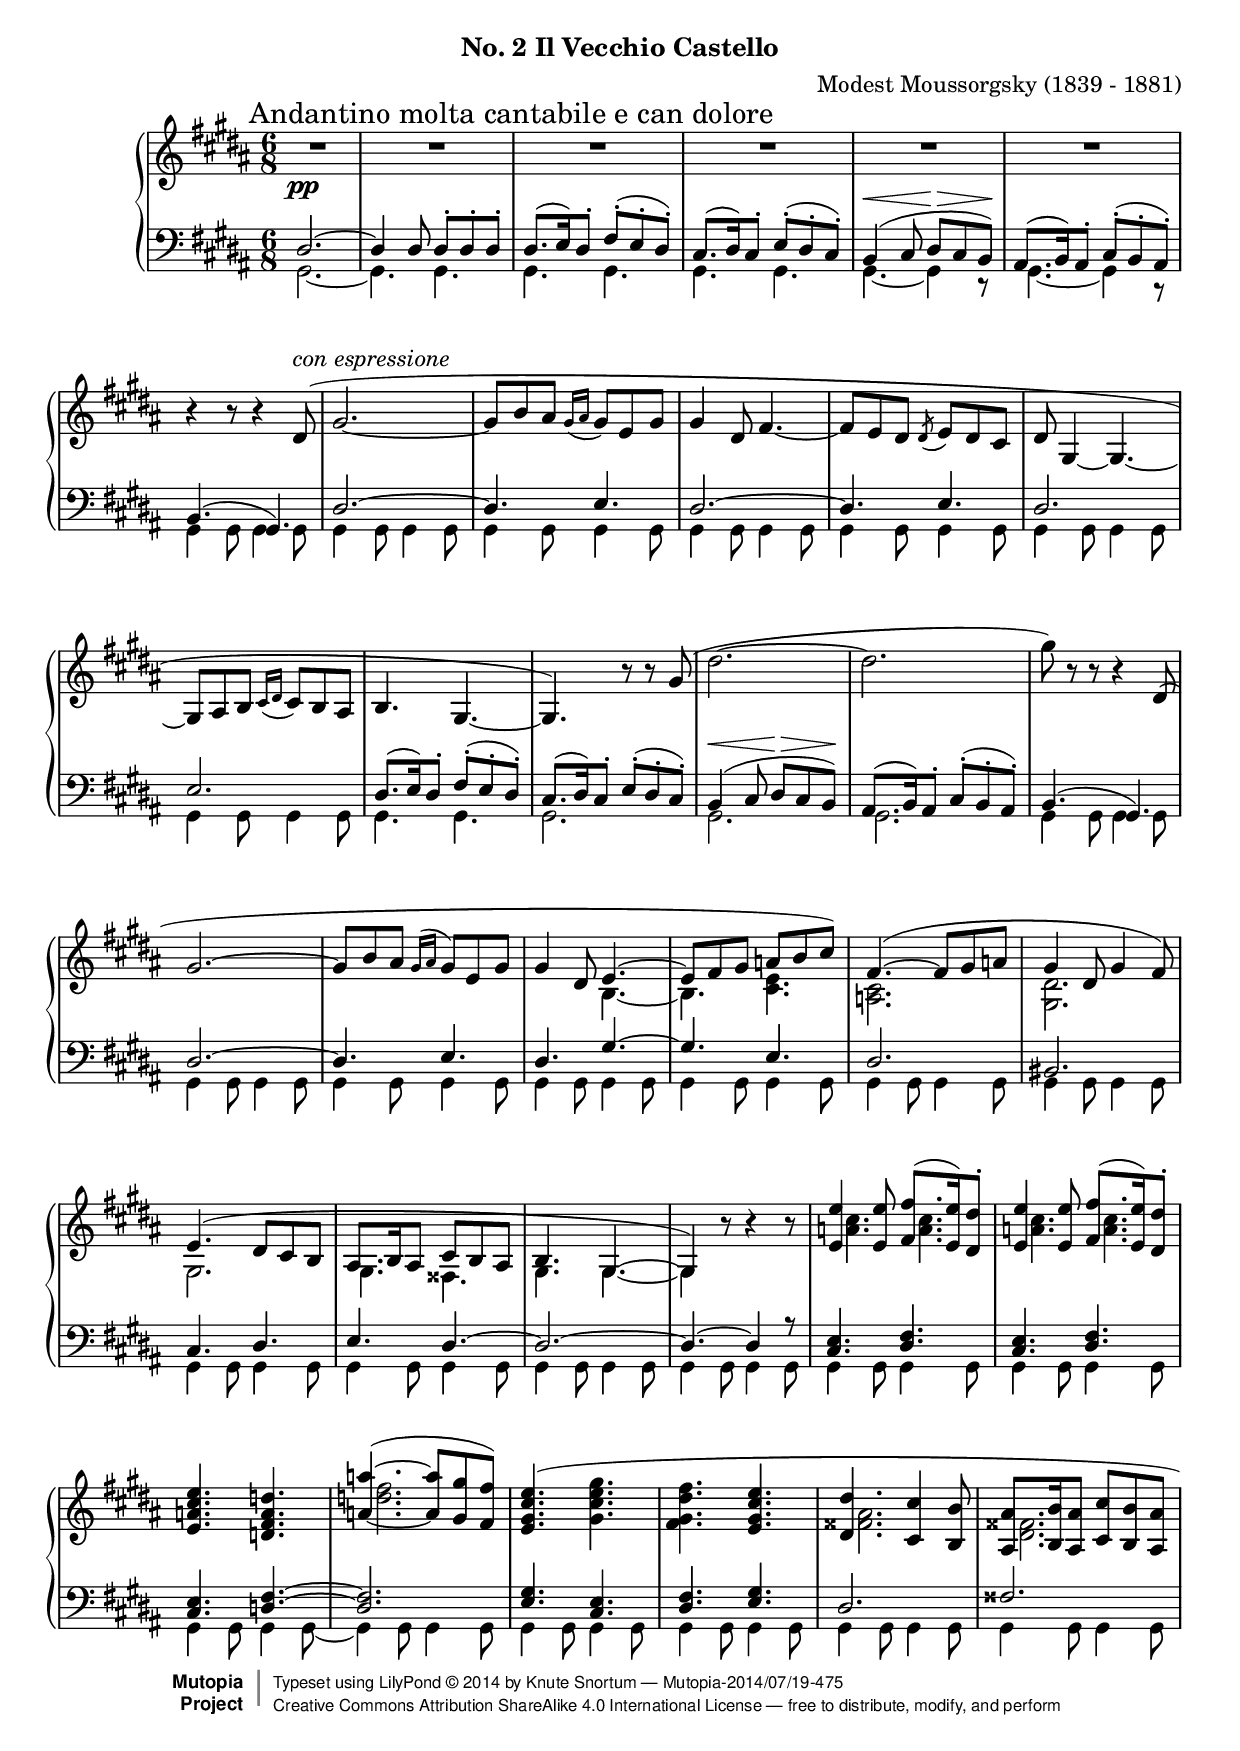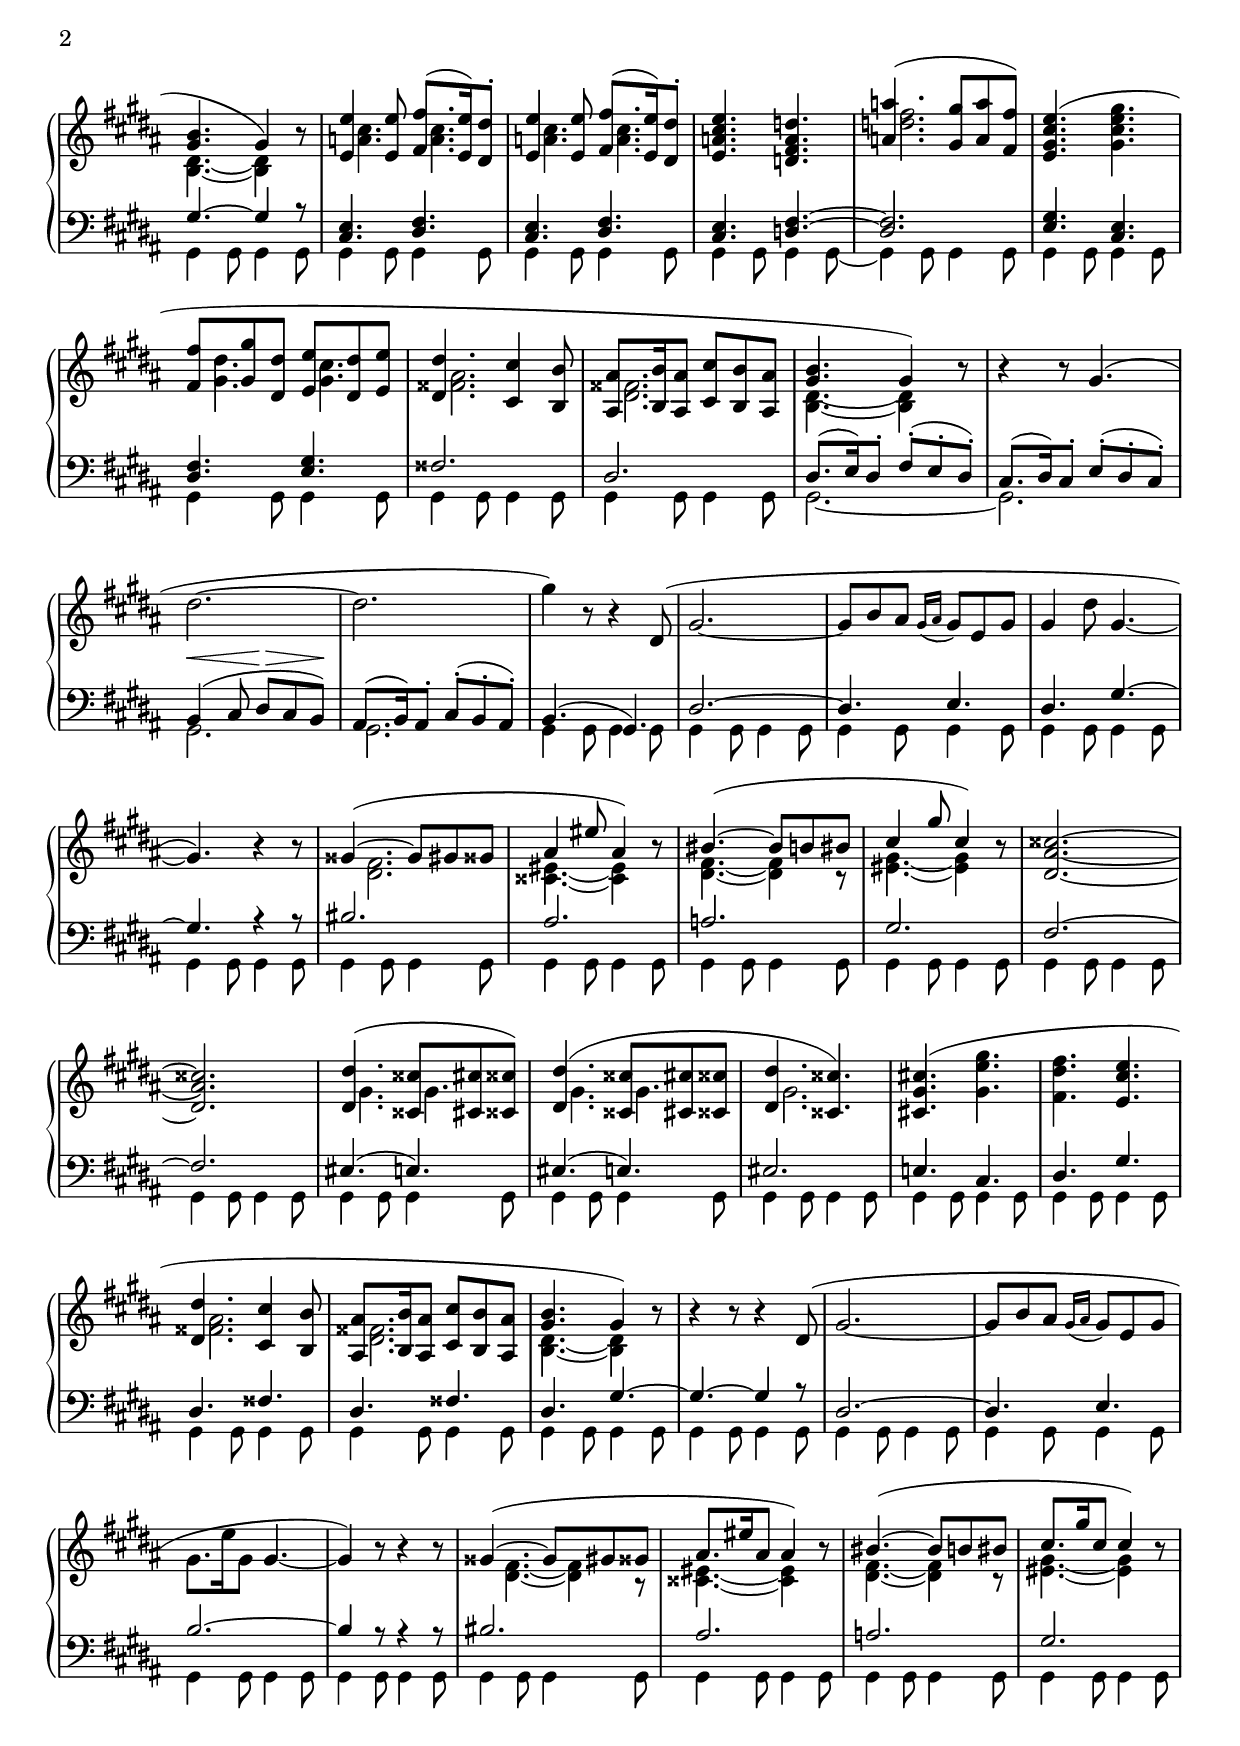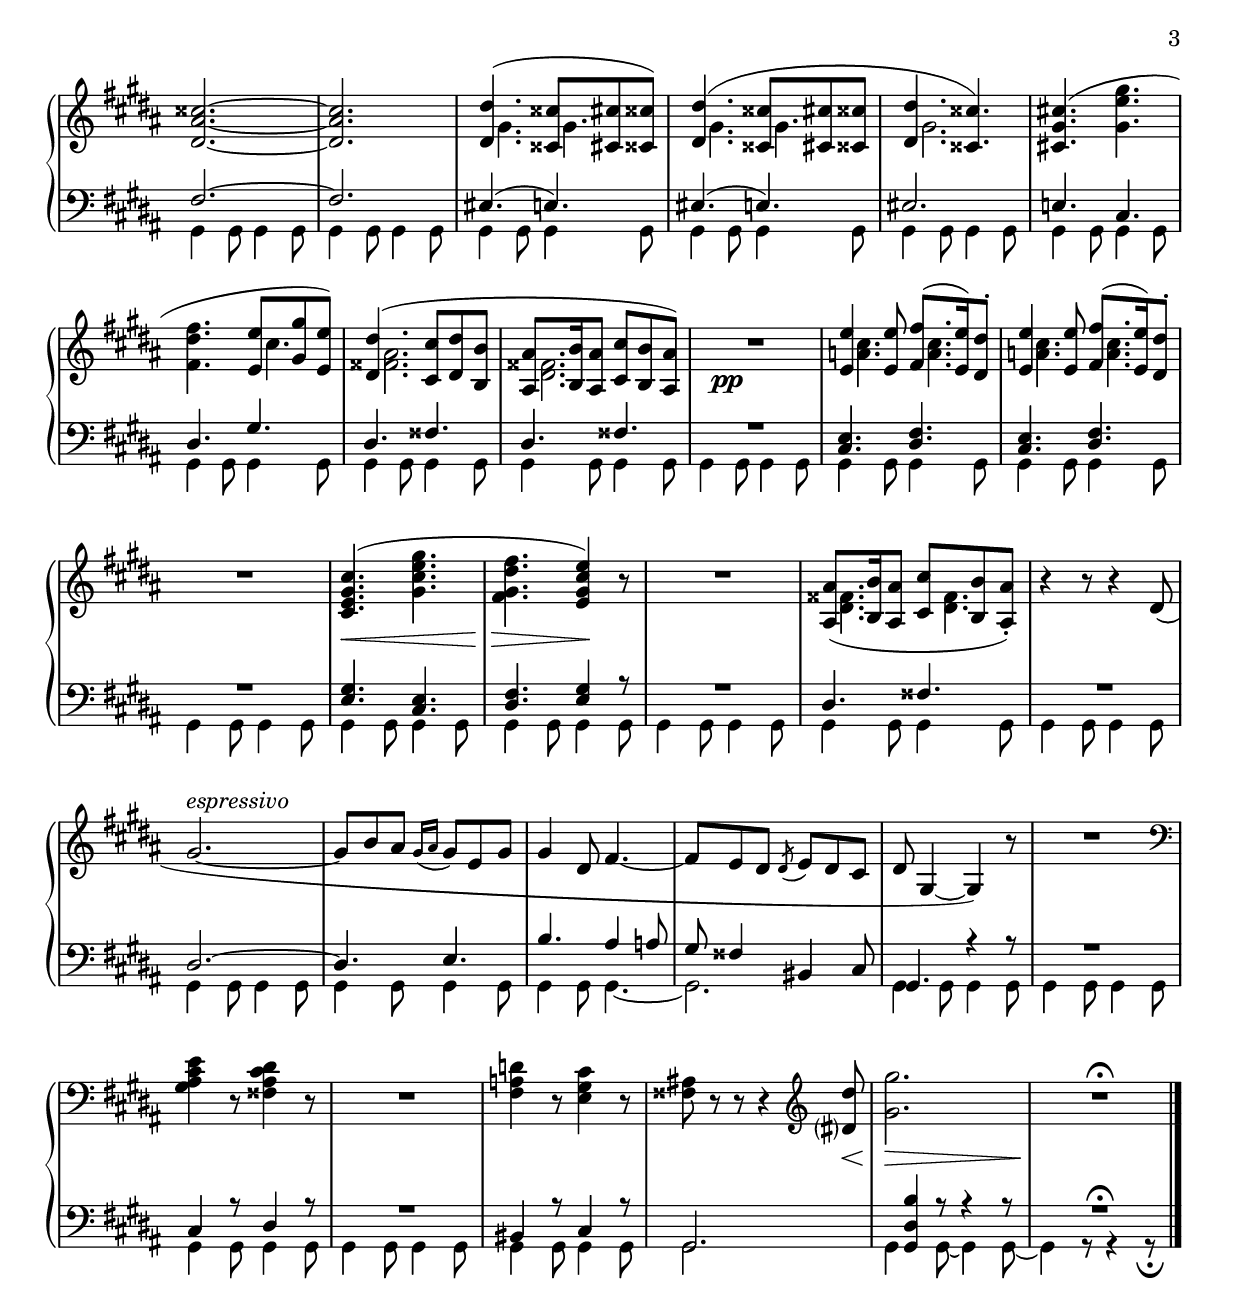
\version "2.18.2"
\language "english"

\header {
  %title        = "No. 2 Il Vecchio Castello"
  composer     = "Modest Moussorgsky (1839 - 1881)"
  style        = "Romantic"
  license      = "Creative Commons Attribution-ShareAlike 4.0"
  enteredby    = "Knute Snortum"
  date         = "1874"
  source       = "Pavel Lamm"

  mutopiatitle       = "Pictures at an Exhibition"
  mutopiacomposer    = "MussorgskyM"
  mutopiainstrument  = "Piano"
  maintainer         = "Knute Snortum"
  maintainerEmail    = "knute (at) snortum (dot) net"
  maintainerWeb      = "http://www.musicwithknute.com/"

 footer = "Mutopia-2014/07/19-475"
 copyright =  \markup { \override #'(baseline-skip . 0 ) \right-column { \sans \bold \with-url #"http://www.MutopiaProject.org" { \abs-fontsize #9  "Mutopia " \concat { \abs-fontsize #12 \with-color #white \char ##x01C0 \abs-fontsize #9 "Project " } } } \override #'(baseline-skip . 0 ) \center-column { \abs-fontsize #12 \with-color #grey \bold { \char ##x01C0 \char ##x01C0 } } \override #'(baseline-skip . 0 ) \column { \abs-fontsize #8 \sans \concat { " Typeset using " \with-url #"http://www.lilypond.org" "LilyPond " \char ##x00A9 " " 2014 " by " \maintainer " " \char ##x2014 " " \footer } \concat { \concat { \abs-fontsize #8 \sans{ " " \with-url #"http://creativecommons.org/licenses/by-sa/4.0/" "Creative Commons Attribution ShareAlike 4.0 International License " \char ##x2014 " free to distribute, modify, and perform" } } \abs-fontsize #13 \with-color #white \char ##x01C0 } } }
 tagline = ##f
}

andantino = {
  \once
  \override Score.RehearsalMark.self-alignment-X = #LEFT
  \mark "Andantino molta cantabile e can dolore" 
}

conEspress = \markup { \italic "con espressione" }
espress = \markup { \italic "espressivo" }

forceShiftOn = \override NoteColumn.force-hshift = #1.4
forceShiftOff = \override NoteColumn.force-hshift = #0

highVoice = \relative c' {
  \andantino
  \oneVoice
  | R2. \pp
  | R2. * 5
  | r4 r8 r4 \slurUp ds8 ^ \conEspress (
  
  \barNumberCheck #8
  
  | gs2. ~
  | gs8 b as \appoggiatura { gs16 as } gs8 e gs
  | gs4 ds8 fs4. ~
  | fs8 e ds \acciaccatura { ds8 } e ds cs
  | ds8 gs,4 ~ gs4. ~
  | gs8 as b \appoggiatura { cs16 ds } cs8 b as 
  | b4. gs4. ~ 
  | gs4. ) r8 r gs' (
  
  \barNumberCheck #16
  
  | ds'2. ~
  | ds2.
  | gs8 ) r r r4 \voiceOne ds,8 (
  | gs2. ~
  | gs8 b as \appoggiatura { gs16 as } gs8 e gs
  | gs4 ds8 e4. ~
  | e8 fs gs a b cs )
  | fs,4. ( ~ fs8 gs a
  
  \barNumberCheck #24
  
  | gs4 ds8 gs4 fs8 )
  | e4. ( ds8 cs b
  | as8. b16 as8 cs b as
  | b4. gs4. ~
  | gs4 ) \oneVoice r8 r4 r8
  \voiceOne 
  | <e' e'>4 q8 <fs fs'>8. ( <e e'>16 ) <ds ds'>8-.
  | <e e'>4 q8 <fs fs'>8. ( <e e'>16 ) <ds ds'>8-.
  | <e a cs e>4. <d fs a d>
  
  \barNumberCheck #32
  
  | <a'_~ a'^~>4. ( q8 <gs gs'>8 <fs fs'> )
  \oneVoice 
  | <e gs cs e>4. ( <gs cs e gs>
  | <fs gs ds' fs>4. <e gs cs e>
  \voiceOne
  | <ds ds'>4. <cs cs'>4 <b b'>8
  | <as as'>8. <b b'>16 <as as'>8 <cs cs'> <b b'> <as as'>
  | <gs' b>4. gs4 ) \oneVoice r8
  \voiceOne
  | <e e'>4 q8 <fs fs'>8. ( <e e'>16 ) <ds ds'>8-.
  | <e e'>4 q8 <fs fs'>8. ( <e e'>16 ) <ds ds'>8-.
  
  \barNumberCheck #40
  
  | <e a cs e>4. <d fs a d>
  | <a' a'>4. ( <gs gs'>8 <a a'> <fs fs'> )
  \oneVoice
  | <e gs cs e>4. ( <gs cs e gs>
  \voiceOne
  | <fs fs'>8 <gs gs'> <ds ds'> <e e'> <ds ds'> <e e'>
  | <ds ds'>4. <cs cs'>4 <b b'>8
  | <as as'>8. <b b'>16 <as as'>8 <cs cs'> <b b'> <as as'>
  | <gs' b>4. gs4 ) \oneVoice r8
  | r4 r8 gs4. (
  
  \barNumberCheck #48
  
  | ds'2. ~
  | ds2.
  | gs4 ) r8 r4 ds,8 (
  | gs2. ~
  | gs8 b as \appoggiatura { gs16 as } gs8 e gs
  | gs4 ds'8 gs,4. ~
  | gs4. ) r4 r8
  \voiceOne
  | gss4. ( ~ gss8 gs gss
  
  \barNumberCheck #56
  
  | as4 es'8 as,4 ) \oneVoice r8
  \voiceOne
  | bs4. ( ~ bs8 b bs
  | cs4 gs'8 cs,4 ) \oneVoice r8
  | <ds, as' css>2. ~
  | q
  \voiceOne
  | <ds ds'>4. ( <css css'>8 <cs cs'> <css css'> )
  | <ds ds'>4. ( <css css'>8 <cs cs'> <css css'> 
  | <ds ds'>4. <css css'> )
  
  \barNumberCheck #64
  
  \oneVoice
  | <cs gs' cs>4. ( <gs' e' gs>
  | <fs ds' fs>4. <e cs' e>
  \voiceOne
  | <ds ds'>4. <cs cs'>4 <b b'>8
  | <as as'>8. <b b'>16 <as as'>8 <cs cs'> <b b'> <as as'>
  | <gs' b>4. gs4 ) \oneVoice r8
  | r4 r8 r4 ds8 (
  | gs2. ~
  | gs8 b as \appoggiatura { gs16 as } gs8 e gs
  
  \barNumberCheck #72
  
  | gs8. e'16 gs,8 gs4. ~
  | gs4 ) r8 r4 r8
  \voiceOne
  | gss4. ( ~ gss8 gs gss
  | as8. es'16 as,8 as4 ) \oneVoice r8
  \voiceOne
  | bs4. ( ~ bs8 b bs
  | cs8. gs'16 cs,8 cs4 ) \oneVoice r8
  | <ds, as' css>2. ~
  | q
  
  \barNumberCheck #80
  
  \voiceOne
  | <ds ds'>4. ( <css css'>8 <cs cs'> <css css'> )
  | <ds ds'>4. ( <css css'>8 <cs cs'> <css css'> 
  | <ds ds'>4. <css css'> )
  \oneVoice
  | <cs gs' cs>4. ( <gs' e' gs>
  | <fs ds' fs>4. \voiceOne <e e'>8 <gs gs'> <e e'> )
  | <ds ds'>4. ( <cs cs'>8 <ds ds'> <b b'>
  | <as as'>8. <b b'>16 <as as'>8 <cs cs'> <b b'> <as as'> )
  \oneVoice
  | R2. %{ \pp %} _ \markup { \left-align \dynamic "pp       " } % kludge to get "pp" mark in the right place
  
  \barNumberCheck #88
  
  \voiceOne
  | <e' e'>4 q8 <fs fs'>8. ( <e e'>16 ) <ds ds'>8-.
  | <e e'>4 q8 <fs fs'>8. ( <e e'>16 ) <ds ds'>8-.
  \oneVoice
  | R2.
  | \tag #'layout { <cs e gs cs>4. \< ( } 
    \tag #'midi   { <cs e gs cs>4. ( }
    <gs' cs e gs>
  
  | \tag #'layout { <fs gs ds' fs>4. \> <e gs cs e>4 ) \! } 
    \tag #'midi   { <fs gs ds' fs>4.    <e gs cs e>4 ) }
    r8
  
  | R2.
  | <as, as'>8. ( <b b'>16 <as as'>8 <cs cs'> <b b'> <as as'>-. )
  | r4 r8 r4 ds8 (
  
  \barNumberCheck #96
  
  | gs2. ^ \espress ~
  | gs8 b as \appoggiatura { gs16 as } gs8 e gs
  | gs4 ds8 fs4. ~
  | fs8 e ds \acciaccatura { ds8 } e ds cs
  | ds8 gs,4 ~ gs4 ) r8
  | R2.
  \clef bass
  | <gs as cs e>4 r8 <fss as cs ds>4 r8
  | R2.
  
  \barNumberCheck #104
  
  | <fs a d>4 r8 <e gs cs>4 r8
  | <fss as>8 r8 r r4 \clef treble <ds'? ds'>8 \<
  | <gs gs'>2. \>
  | R2. \! \fermataMarkup
}

upperMiddle = \relative c' {
  | s2. * 8
  | s2. * 8
  | s2. * 4
  | s4. b4. ~
  | b4. <cs e>
  | <cs a>2.
  
  \barNumberCheck #24
  
  | <ds gs,>2.
  | gs,2.
  | gs4. fss 
  | gs4. gs ~
  | gs4 s8 s4 s8
  \forceShiftOn 
  | <cs' a>4. q
  | q4. q
  | s2.
  
  \barNumberCheck #32
  
  | <d fs>2.
  | s2. * 2
  | <fss, as>2.
  | <ds fss>2.
  \forceShiftOff
  | <b ds>4. ~ q4 s8
  \forceShiftOn
  | <cs' a>4. q
  | q4. q
  
  \barNumberCheck #40
  
  | s2.
  | <d fs>2.
  | s2. 
  | <gs, ds'>4. <gs cs>
  | <fss as>2.
  | <ds fss>2.
  \forceShiftOff
  | <b ds>4. ~ q4 s8
  | s2.
  
  \barNumberCheck #48
  
  | s2. * 7
  \forceShiftOn
  | <ds fs>2.
  
  \barNumberCheck #56
  
  \forceShiftOff
  | <css es>4. ~ q4 s8
  | <ds fs>4. ~ q4 r8
  | <es gs>4. ~ q4 s8
  | s2.
  | s2.
  \forceShiftOn
  | gs4. gs
  | gs4. gs
  | gs2.
  
  \barNumberCheck #64
  
  | s2.
  | s2.
  | <fss as>2.
  | <ds fss>2.
  \forceShiftOff
  | <b ds>4. ~ q4 s8
  | s2. * 3
  
  \barNumberCheck #72
  
  | s2.
  | s2.
  \forceShiftOn
  | <ds fs>4. ~ q4 r8
  \forceShiftOff
  | <css es>4. ~ q4 s8
  | <ds fs>4. ~ q4 r8
  | <es gs>4. ~ q4 s8
  | s2. 
  | s2.
  
  \barNumberCheck #80
  
  \forceShiftOn
  | gs4. gs
  | gs4. gs
  | gs2.
  | s2.
  | s4. cs4.
  | <fss, as>2.
  | <ds fss>2.
  | s2.
  
  \barNumberCheck #88
  
  | <a' cs>4. q
  | <a cs>4. q
  | s2. * 4
  | <ds, fss>4. q
  | s2. * 13
}

lowerMiddle = \relative c {
  | ds2. ~
  | ds4 ds8 ds-. ds-. ds-.
  | ds8. ( e16 ) ds8-. fs-. ( e-. ds-. )
  | cs8. ( ds16 ) cs8-. e-. ( ds-. cs-. )
  
  | \tag #'layout { b4 ^\< ( cs8 ds ^\> cs b ) \! }
    \tag #'midi   { b4     ( cs8 ds cs b ) }
  
  | as8. ( b16 ) as8-. cs-. ( b-. as-. )
  | b4. ( gs4. )
  
  \barNumberCheck #8
  
  | ds'2. ~
  | ds4. e
  | ds2. ~
  | ds4. e
  | ds2.
  | e2.
  | ds8. ( e16 ) ds8-. fs-. ( e-. ds-. )
  | cs8. ( ds16 ) cs8-. e-. ( ds-. cs-. )
  
  \barNumberCheck #16
  
  | \tag #'layout { b4 ^\< ( cs8 ds ^\> cs b ) \! }
    \tag #'midi   { b4     ( cs8 ds cs b ) }
  
  | as8. ( b16 ) as8-. cs-. ( b-. as-. )
  | b4. ( gs4. )
  | ds'2. ~
  | ds4. e4.
  | ds4. gs4. ~
  | gs4. e4.
  | ds2.
  
  \barNumberCheck #24
  
  | bs2.
  | cs4. ds
  | e4. ds ~
  | ds2. ~
  | ds4. ~ ds4 r8
  | <cs e>4. <ds fs>
  | <cs e>4. <ds fs>
  | <cs e>4. <d fs> ~
  
  \barNumberCheck #32
  
  | q2.
  | <e gs>4. <cs e>
  | <ds fs>4. <e gs>
  | ds2.
  | fss2.
  | gs4. ~ gs4 r8
  | <cs, e>4. <ds fs>
  | <cs e>4. <ds fs>
  
  \barNumberCheck #40
  
  | <cs e>4. <d fs> ~  
  | q2.
  | <e gs>4. <cs e>
  | <ds fs>4. <e gs>
  | fss2.
  | ds2.
  | ds8. ( e16 ) ds8-. fs-. ( e-. ds-. )
  | cs8. ( ds16 ) cs8-. e-. ( ds-. cs-. )
  
  \barNumberCheck #48
  
  | \tag #'layout { b4 ^\< ( cs8 ds ^\> cs b ) \! }
    \tag #'midi   { b4     ( cs8 ds cs b ) }
  
  | as8. ( b16 ) as8-. cs-. ( b-. as-. )
  | b4. ( gs4. )
  | ds'2. ~
  | ds4. e
  | ds4. gs ~
  | gs4. r4 r8
  | bs2.
  
  \barNumberCheck #56
  
  | as2.
  | a2.
  | gs2.
  | fs2. ~
  | fs2.
  | es4. ( e )
  | es4. ( e )
  | es2.
  
  \barNumberCheck #64
  
  | e4. cs
  | ds4. gs
  | ds4. fss
  | ds4. fss
  | ds4. gs ~
  | gs4. ~ gs4 r8
  | ds2. ~
  | ds4. e
  
  \barNumberCheck #72
  
  | b'2. ~
  | b4 r8 r4 r8
  | bs2.
  | as2.
  | a2.
  | gs2.
  | fs2. ~
  | fs2.
  
  \barNumberCheck #80
  
  | es4. ( e )
  | es4. ( e )
  | es2.
  | e4. cs
  | ds4. gs
  | ds4. fss
  | ds4. fss
  | R2.
  
  \barNumberCheck #88
  
  | <cs e>4. <ds fs>
  | <cs e>4. <ds fs>
  | R2.
  | <e gs>4. <cs e>
  | <ds fs>4. <e gs>4 r8
  | R2.
  | ds4. fss
  | R2.
  
  \barNumberCheck #96
  
  | ds2. ~
  | ds4. e
  | b'4. as4 a8
  | gs8 fss4 bs,4 cs8
  | gs4. r4 r8
  | R2.
  | cs4 r8 ds4 r8
  | R2.
  
  \barNumberCheck #104
  
  | bs4 r8 cs4 r8
  | gs2.
  \forceShiftOn
  | <gs ds' b'>4 r8 r4 r8
  | R2. \fermataMarkup
}

lowVoice = \relative c {
  | gs2. ~
  | gs4. gs
  | gs4. gs 
  | gs4. gs
  | gs4. ~ gs4 r8
  | gs4. ~ gs4 r8
  | gs4 gs8 gs4 gs8 
  
  \barNumberCheck #8
  
  | \repeat unfold 6 { gs4 gs8 gs4 gs8 } 
  | gs4. gs4.
  | gs2. 
  
  \barNumberCheck #16
  
  | gs2.
  | gs2.
  | \repeat unfold 6 { gs4 gs8 gs4 gs8 }
  
  \barNumberCheck #24
  
  | \repeat unfold 7 { gs4 gs8 gs4 gs8 }
  | gs4 gs8 gs4 gs8 ~
  
  \barNumberCheck #32
  
  | \repeat unfold 8 { gs4 gs8 gs4 gs8 }
  
  \barNumberCheck #40
  
  | gs4 gs8 gs4 gs8 ~
  | \repeat unfold 5 { gs4 gs8 gs4 gs8 }
  | gs2. ~
  | gs2.
  
  \barNumberCheck #48
  
  | gs2.
  | gs2.
  | \repeat unfold 6 { gs4 gs8 gs4 gs8 }
  
  \barNumberCheck #56
  
  | \repeat unfold 40 { gs4 gs8 gs4 gs8 }
  
  \barNumberCheck #96
  
  | gs4 gs8 gs4 gs8
  | gs4 gs8 gs4 gs8
  | gs4 gs8 gs4. ~
  | gs2.
  | \repeat unfold 4 { gs4 gs8 gs4 gs8 }
  
  \barNumberCheck #104
  
  | gs4 gs8 gs4 gs8
  | gs2.
  | gs4 gs8 ~ gs4 gs8 ~
  | gs4 r8 r4 r8 \fermata
  \bar "|."
}

global = {
  \key gs \minor
  \time 6/8
  \accidentalStyle piano
}

upper = {
  \clef treble
  \global
  <<
    \new Voice { \voiceOne \highVoice }
    \new Voice { \voiceTwo \upperMiddle }
  >>
}

lower = {
  \clef bass
  \global
  <<
    \new Voice { \voiceThree \lowerMiddle }
    \new Voice { \voiceFour \lowVoice }
  >>
}

\bookpart {
  \header {
    subtitle = "No. 2 Il Vecchio Castello"
  }
  \score {
    \keepWithTag #'layout
    \new PianoStaff <<
      \new Staff = "up" \upper
      \new Staff = "down" \lower
    >>
    \layout {
      \context {
        \Score
        \remove "Bar_number_engraver"
      }
    }
  }
}

% MIDI only
\score {
  \keepWithTag #'midi
  \new PianoStaff <<
    \new Staff = "up" \upper
    \new Staff = "down" \lower
  >>
  \midi {
    \tempo 4. = 60
  }
}